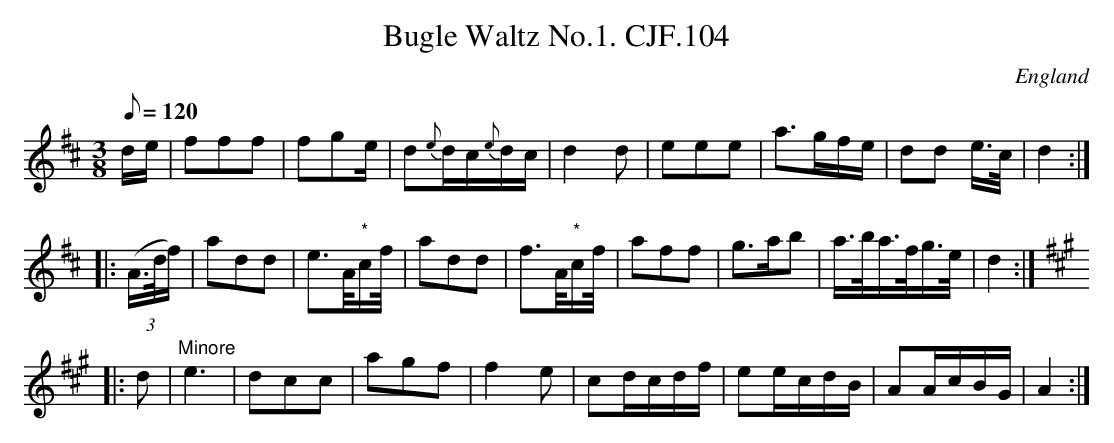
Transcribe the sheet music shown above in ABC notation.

X:1
T:Bugle Waltz No.1. CJF.104
L:1/16
M:3/8
O:England
Q:1/8=120
K:D
de|f2f2f2|f2g2e|d2{e}dc{e}dc|d4d2|e2e2e2|a3gfe|d2d2 e>c|d4:|!
|:((3A>df)|a2d2d2|e3A/"*"cf/|a2d2d2|f3A/"*"cf/|\
a2f2f2|g3ab2|a>ba>fg>e|d4:|!
K:A
|:d2|"Minore"e6|d2c2c2|a2g2f2|f4e2|c2dcdf|e2ecdB|A2AcBG|A4:|
